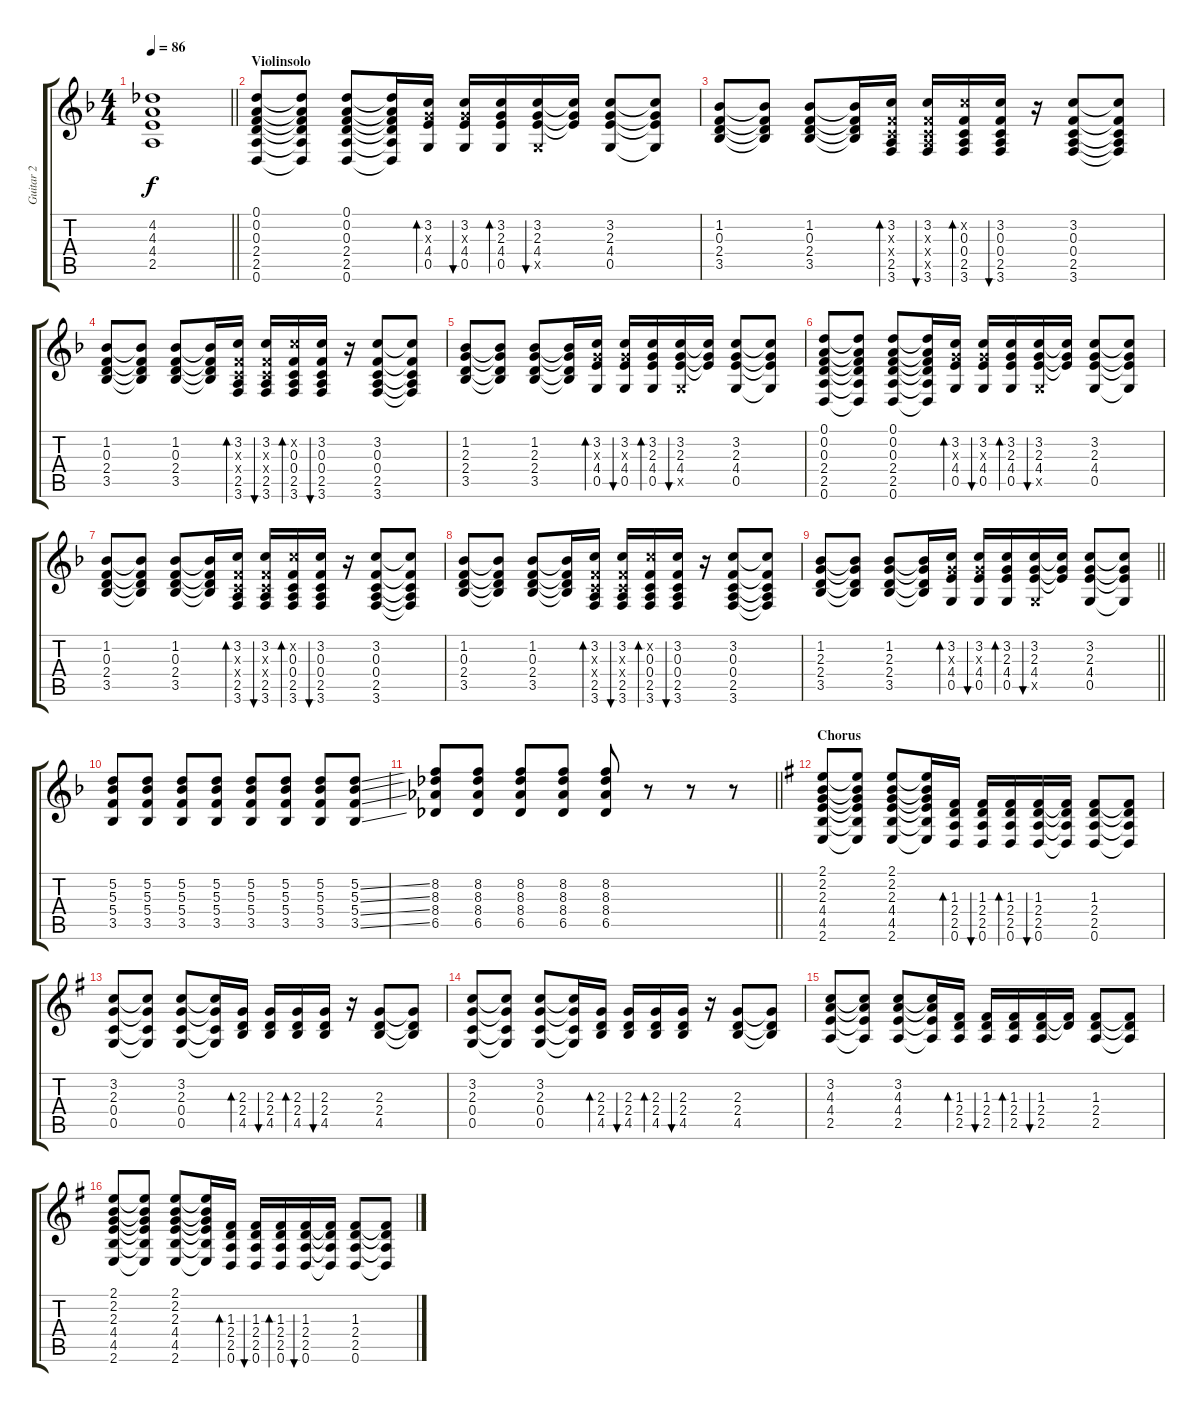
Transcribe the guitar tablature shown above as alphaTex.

\track ("Guitar 2" "Guitar 2") {instrument acousticguitarsteel}
\staff {score tabs}
\tuning (D4 A3 F3 C3 G2 D2) {hide}
\ts (4 4)
\tempo 86
\clef g2
\barLineRight lightlight
\ks dminor
(4.2 4.3 4.4 2.5).1{dy f} |
\section ("" "Violinsolo")
(0.1 0.2 0.3 2.4 2.5 0.6).8 (0.1{t} 0.2{t} 0.3{t} 2.4{t} 2.5{t} 0.6{t}).8 (0.1 0.2 0.3 2.4 2.5 0.6).8 (0.1{t} 0.2{t} 0.3{t} 2.4{t} 2.5{t} 0.6{t}).16 (3.2 2.3{x} 4.4 0.5).16{bd 60} (3.2 2.3{x} 4.4 0.5).16{bu 60} (3.2 2.3 4.4 0.5).16{bd 60} (3.2 2.3 4.4 0.5{x}).16{bu 60} (3.2{t} 2.3{t} 4.4{t}).16 (3.2 2.3 4.4 0.5).8 (3.2{t} 2.3{t} 4.4{t} 0.5{t}).8 |
(1.2 0.3 2.4 3.5).8 (1.2{t} 0.3{t} 2.4{t} 3.5{t}).8 (1.2 0.3 2.4 3.5).8 (1.2{t} 0.3{t} 2.4{t} 3.5{t}).16 (3.2 0.3{x} 0.4{x} 2.5 3.6).16{bd 60} (3.2 0.3{x} 0.4{x} 2.5{x} 3.6).16{bu 60} (3.2{x} 0.3 0.4 2.5 3.6).16{bd 60} (3.2 0.3 0.4 2.5 3.6).16{bu 60} r.16 (3.2 0.3 0.4 2.5 3.6).8 (3.2{t} 0.3{t} 0.4{t} 2.5{t} 3.6{t}).8 |
(1.2 0.3 2.4 3.5).8 (1.2{t} 0.3{t} 2.4{t} 3.5{t}).8 (1.2 0.3 2.4 3.5).8 (1.2{t} 0.3{t} 2.4{t} 3.5{t}).16 (3.2 0.3{x} 0.4{x} 2.5 3.6).16{bd 60} (3.2 0.3{x} 0.4{x} 2.5 3.6).16{bu 60} (3.2{x} 0.3 0.4 2.5 3.6).16{bd 60} (3.2 0.3 0.4 2.5 3.6).16{bu 60} r.16 (3.2 0.3 0.4 2.5 3.6).8 (3.2{t} 0.3{t} 0.4{t} 2.5{t} 3.6{t}).8 |
(1.2 2.3 2.4 3.5).8 (1.2{t} 2.3{t} 2.4{t} 3.5{t}).8 (1.2 2.3 2.4 3.5).8 (1.2{t} 2.3{t} 2.4{t} 3.5{t}).16 (3.2 2.3{x} 4.4 0.5).16{bd 60} (3.2 2.3{x} 4.4 0.5).16{bu 60} (3.2 2.3 4.4 0.5).16{bd 60} (3.2 2.3 4.4 0.5{x}).16{bu 60} (3.2{t} 2.3{t} 4.4{t}).16 (3.2 2.3 4.4 0.5).8 (3.2{t} 2.3{t} 4.4{t} 0.5{t}).8 |
(0.1 0.2 0.3 2.4 2.5 0.6).8 (0.1{t} 0.2{t} 0.3{t} 2.4{t} 2.5{t} 0.6{t}).8 (0.1 0.2 0.3 2.4 2.5 0.6).8 (0.1{t} 0.2{t} 0.3{t} 2.4{t} 2.5{t} 0.6{t}).16 (3.2 2.3{x} 4.4 0.5).16{bd 60} (3.2 2.3{x} 4.4 0.5).16{bu 60} (3.2 2.3 4.4 0.5).16{bd 60} (3.2 2.3 4.4 0.5{x}).16{bu 60} (3.2{t} 2.3{t} 4.4{t}).16 (3.2 2.3 4.4 0.5).8 (3.2{t} 2.3{t} 4.4{t} 0.5{t}).8 |
(1.2 0.3 2.4 3.5).8 (1.2{t} 0.3{t} 2.4{t} 3.5{t}).8 (1.2 0.3 2.4 3.5).8 (1.2{t} 0.3{t} 2.4{t} 3.5{t}).16 (3.2 0.3{x} 0.4{x} 2.5 3.6).16{bd 60} (3.2 0.3{x} 0.4{x} 2.5 3.6).16{bu 60} (3.2{x} 0.3 0.4 2.5 3.6).16{bd 60} (3.2 0.3 0.4 2.5 3.6).16{bu 60} r.16 (3.2 0.3 0.4 2.5 3.6).8 (3.2{t} 0.3{t} 0.4{t} 2.5{t} 3.6{t}).8 |
(1.2 0.3 2.4 3.5).8 (1.2{t} 0.3{t} 2.4{t} 3.5{t}).8 (1.2 0.3 2.4 3.5).8 (1.2{t} 0.3{t} 2.4{t} 3.5{t}).16 (3.2 0.3{x} 0.4{x} 2.5 3.6).16{bd 60} (3.2 0.3{x} 0.4{x} 2.5 3.6).16{bu 60} (3.2{x} 0.3 0.4 2.5 3.6).16{bd 60} (3.2 0.3 0.4 2.5 3.6).16{bu 60} r.16 (3.2 0.3 0.4 2.5 3.6).8 (3.2{t} 0.3{t} 0.4{t} 2.5{t} 3.6{t}).8 |
\barLineRight lightlight
(1.2 2.3 2.4 3.5).8 (1.2{t} 2.3{t} 2.4{t} 3.5{t}).8 (1.2 2.3 2.4 3.5).8 (1.2{t} 2.3{t} 2.4{t} 3.5{t}).16 (3.2 2.3{x} 4.4 0.5).16{bd 60} (3.2 2.3{x} 4.4 0.5).16{bu 60} (3.2 2.3 4.4 0.5).16{bd 60} (3.2 2.3 4.4 0.5{x}).16{bu 60} (3.2{t} 2.3{t} 4.4{t}).16 (3.2 2.3 4.4 0.5).8 (3.2{t} 2.3{t} 4.4{t} 0.5{t}).8 |
(5.2 5.3 5.4 3.5).8 (5.2 5.3 5.4 3.5).8 (5.2 5.3 5.4 3.5).8 (5.2 5.3 5.4 3.5).8 (5.2 5.3 5.4 3.5).8 (5.2 5.3 5.4 3.5).8 (5.2 5.3 5.4 3.5).8 (5.2{ss} 5.3{ss} 5.4{ss} 3.5{ss}).8 |
\barLineRight lightlight
(8.2 8.3 8.4 6.5).8 (8.2 8.3 8.4 6.5).8 (8.2 8.3 8.4 6.5).8 (8.2 8.3 8.4 6.5).8 (8.2 8.3 8.4 6.5).8 r.8 r.8 r.8 |
\section ("" "Chorus")
\ks eminor
(2.1 2.2 2.3 4.4 4.5 2.6).8 (2.1{t} 2.2{t} 2.3{t} 4.4{t} 4.5{t} 2.6{t}).8 (2.1 2.2 2.3 4.4 4.5 2.6).8 (2.1{t} 2.2{t} 2.3{t} 4.4{t} 4.5{t} 2.6{t}).16 (1.3 2.4 2.5 0.6).16{bd 60} (1.3 2.4 2.5 0.6).16{bu 60} (1.3 2.4 2.5 0.6).16{bd 60} (1.3 2.4 2.5 0.6).16{bu 60} (1.3{t} 2.4{t} 2.5{t} 0.6{t}).16 (1.3 2.4 2.5 0.6).8 (1.3{t} 2.4{t} 2.5{t} 0.6{t}).8 |
(3.2 2.3 0.4 0.5).8 (3.2{t} 2.3{t} 0.4{t} 0.5{t}).8 (3.2 2.3 0.4 0.5).8 (3.2{t} 2.3{t} 0.4{t} 0.5{t}).16 (2.3 2.4 4.5).16{bd 60} (2.3 2.4 4.5).16{bu 60} (2.3 2.4 4.5).16{bd 60} (2.3 2.4 4.5).16{bu 60} r.16 (2.3 2.4 4.5).8 (2.3{t} 2.4{t} 4.5{t}).8 |
(3.2 2.3 0.4 0.5).8 (3.2{t} 2.3{t} 0.4{t} 0.5{t}).8 (3.2 2.3 0.4 0.5).8 (3.2{t} 2.3{t} 0.4{t} 0.5{t}).16 (2.3 2.4 4.5).16{bd 60} (2.3 2.4 4.5).16{bu 60} (2.3 2.4 4.5).16{bd 60} (2.3 2.4 4.5).16{bu 60} r.16 (2.3 2.4 4.5).8 (2.3{t} 2.4{t} 4.5{t}).8 |
(3.2 4.3 4.4 2.5).8 (3.2{t} 4.3{t} 4.4{t} 2.5{t}).8 (3.2 4.3 4.4 2.5).8 (3.2{t} 4.3{t} 4.4{t} 2.5{t}).16 (1.3 2.4 2.5).16{bd 60} (1.3 2.4 2.5).16{bu 60} (1.3 2.4 2.5).16{bd 60} (1.3 2.4 2.5).16{bu 60} (1.3{t} 2.4{t}).16 (1.3 2.4 2.5).8 (1.3{t} 2.4{t} 2.5{t}).8 |
(2.1 2.2 2.3 4.4 4.5 2.6).8 (2.1{t} 2.2{t} 2.3{t} 4.4{t} 4.5{t} 2.6{t}).8 (2.1 2.2 2.3 4.4 4.5 2.6).8 (2.1{t} 2.2{t} 2.3{t} 4.4{t} 4.5{t} 2.6{t}).16 (1.3 2.4 2.5 0.6).16{bd 60} (1.3 2.4 2.5 0.6).16{bu 60} (1.3 2.4 2.5 0.6).16{bd 60} (1.3 2.4 2.5 0.6).16{bu 60} (1.3{t} 2.4{t} 2.5{t} 0.6{t}).16 (1.3 2.4 2.5 0.6).8 (1.3{t} 2.4{t} 2.5{t} 0.6{t}).8
